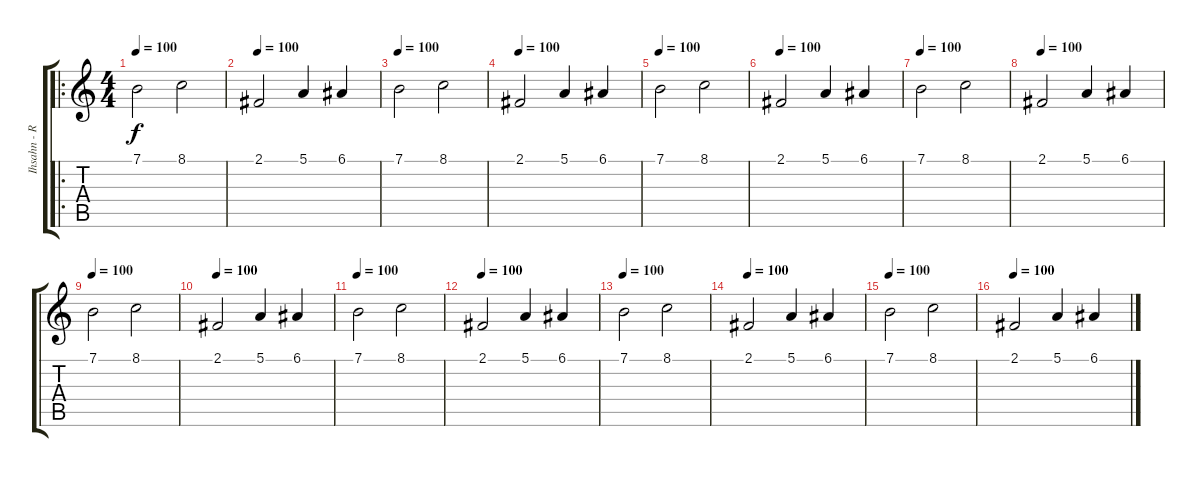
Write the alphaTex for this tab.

\track ("Ihsahn - Right Hand" "Ihsahn - R") {instrument choiraahs}
\staff {score tabs}
\tuning (E4 B3 G3 D3 A2 E2) {hide}
\ro
\ts (4 4)
\tempo 100
\clef g2
\ks c
7.1.2{dy f instrument choiraahs} 8.1.2 |
\tempo 100
2.1.2 5.1.4 6.1.4 |
\tempo 100
7.1.2 8.1.2 |
\tempo 100
2.1.2 5.1.4 6.1.4 |
\tempo 100
7.1.2 8.1.2 |
\tempo 100
2.1.2 5.1.4 6.1.4 |
\tempo 100
7.1.2 8.1.2 |
\tempo 100
2.1.2 5.1.4 6.1.4 |
\tempo 100
7.1.2 8.1.2 |
\tempo 100
2.1.2 5.1.4 6.1.4 |
\tempo 100
7.1.2 8.1.2 |
\tempo 100
2.1.2 5.1.4 6.1.4 |
\tempo 100
7.1.2 8.1.2 |
\tempo 100
2.1.2 5.1.4 6.1.4 |
\tempo 100
7.1.2 8.1.2 |
\tempo 100
2.1.2 5.1.4 6.1.4
